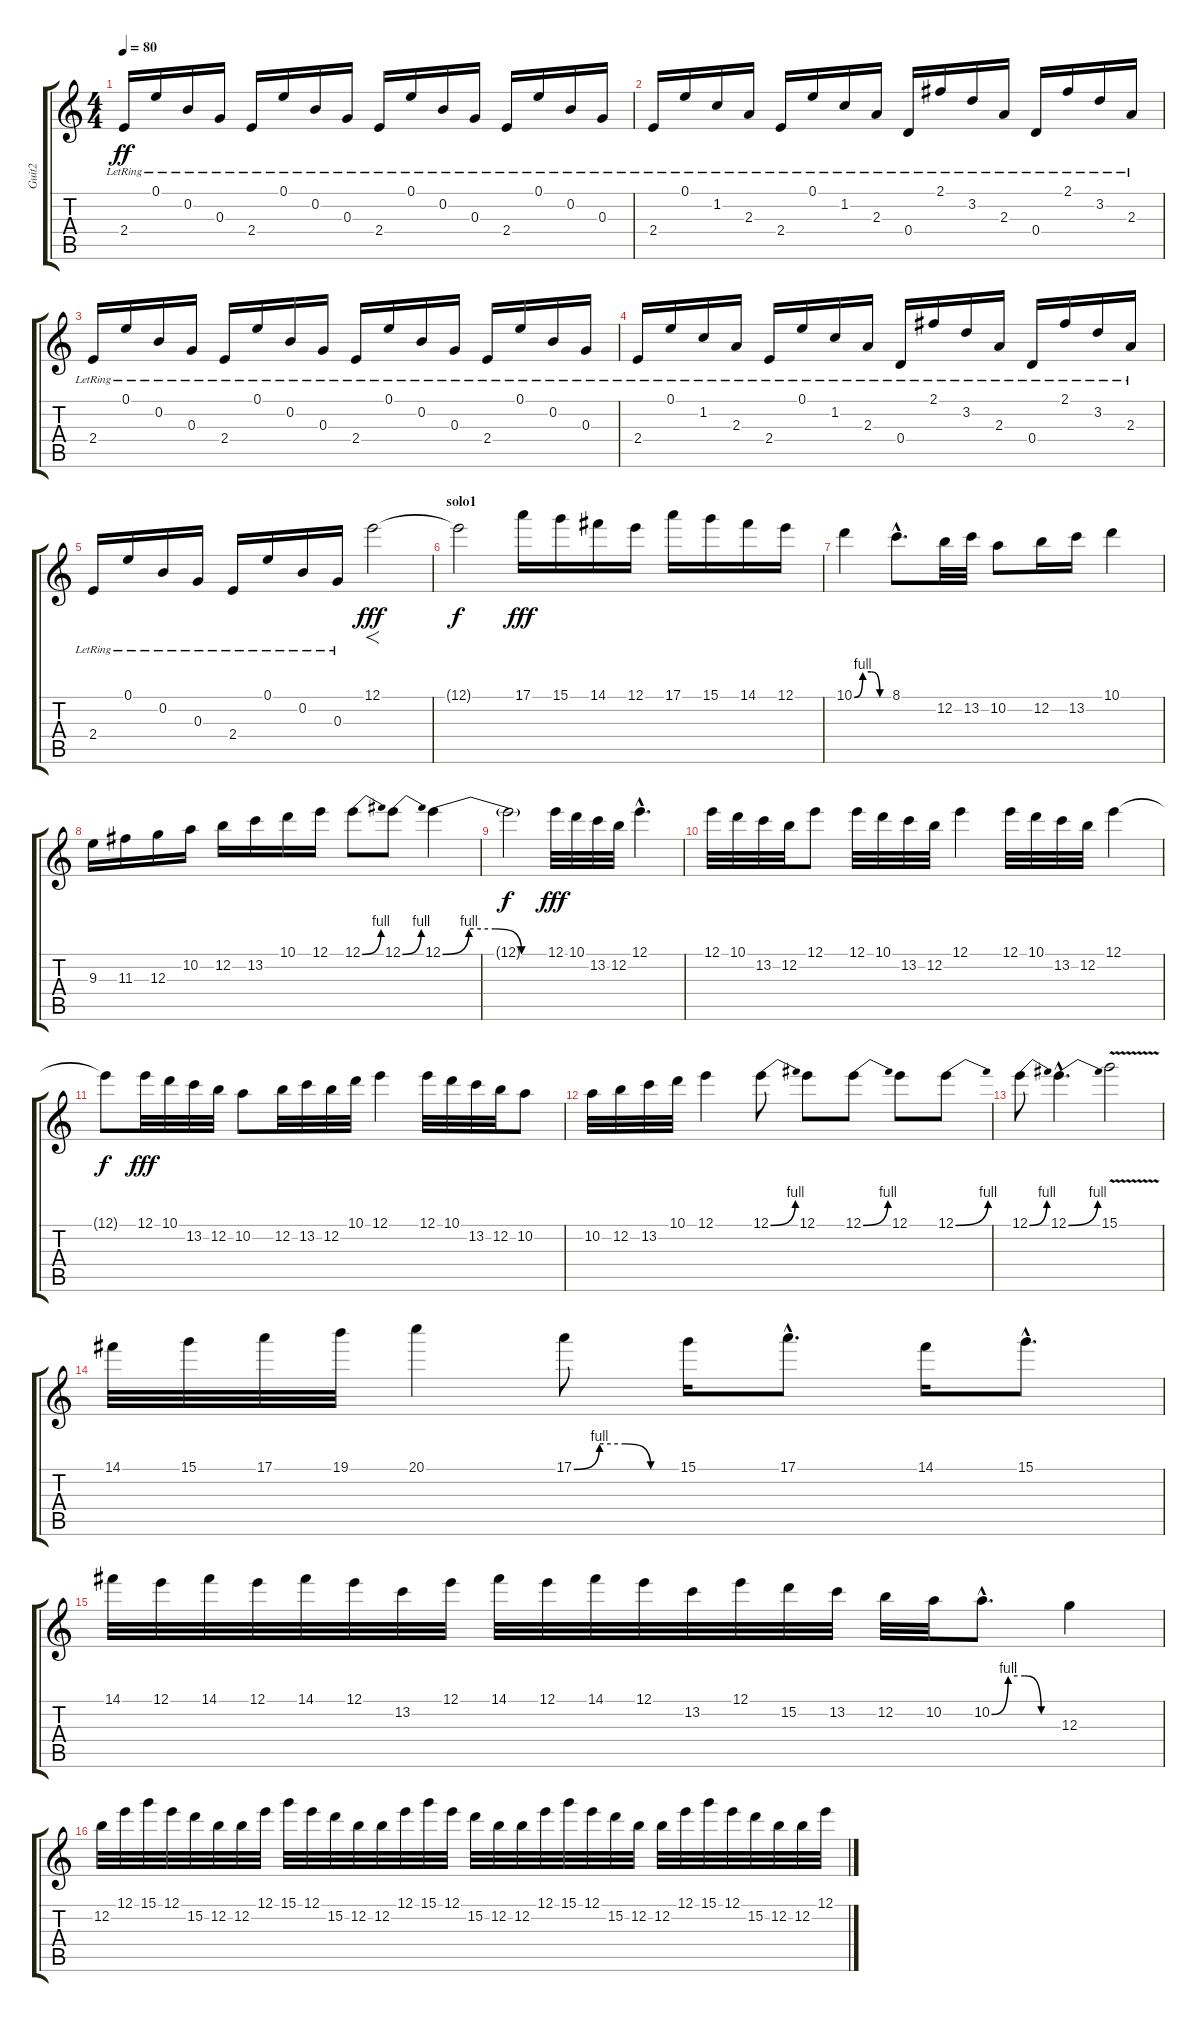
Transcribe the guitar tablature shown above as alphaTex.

\track ("Guit2" "Guit2") {instrument acousticguitarsteel}
\staff {score tabs}
\tuning (E4 B3 G3 D3 A2 E2) {hide}
\ts (4 4)
\tempo 80
\clef g2
\ks c
2.4{lr}.16{dy ff} 0.1{lr}.16 0.2{lr}.16 0.3{lr}.16 2.4{lr}.16 0.1{lr}.16 0.2{lr}.16 0.3{lr}.16 2.4{lr}.16 0.1{lr}.16 0.2{lr}.16 0.3{lr}.16 2.4{lr}.16 0.1{lr}.16 0.2{lr}.16 0.3{lr}.16 |
2.4{lr}.16{volume 11 instrument acousticguitarsteel} 0.1{lr}.16 1.2{lr}.16 2.3{lr}.16 2.4{lr}.16 0.1{lr}.16 1.2{lr}.16 2.3{lr}.16 0.4{lr}.16 2.1{lr}.16 3.2{lr}.16 2.3{lr}.16 0.4{lr}.16 2.1{lr}.16 3.2{lr}.16 2.3{lr}.16 |
2.4{lr}.16 0.1{lr}.16 0.2{lr}.16 0.3{lr}.16 2.4{lr}.16 0.1{lr}.16 0.2{lr}.16 0.3{lr}.16 2.4{lr}.16 0.1{lr}.16 0.2{lr}.16 0.3{lr}.16 2.4{lr}.16 0.1{lr}.16 0.2{lr}.16 0.3{lr}.16 |
2.4{lr}.16{volume 11 instrument acousticguitarsteel} 0.1{lr}.16 1.2{lr}.16 2.3{lr}.16 2.4{lr}.16 0.1{lr}.16 1.2{lr}.16 2.3{lr}.16 0.4{lr}.16 2.1{lr}.16 3.2{lr}.16 2.3{lr}.16 0.4{lr}.16 2.1{lr}.16 3.2{lr}.16 2.3{lr}.16 |
2.4{lr}.16 0.1{lr}.16 0.2{lr}.16 0.3{lr}.16 2.4{lr}.16 0.1{lr}.16 0.2{lr}.16 0.3{lr}.16 12.1.2{f dy fff volume 13 instrument overdrivenguitar} |
\section ("" "solo1")
12.1{t}.2{dy f} 17.1.16{dy fff} 15.1.16 14.1.16 12.1.16 17.1.16 15.1.16 14.1.16 12.1.16 |
10.1{be (custom 0 0 15 4 30 4 45 0 60 0)}.4 8.1{hac}.8{d} 12.2.32 13.2.32 10.2.8 12.2.16 13.2.16 10.1.4 |
9.3.16 11.3.16 12.3.16 10.2.16 12.2.16 13.2.16 10.1.16 12.1.16 12.1{be (bend 0 0 60 4)}.8 12.1{be (bend 0 0 60 4)}.8 12.1{be (custom 0 0 15 4 30 4 45 0 60 0)}.4 |
12.1{t}.2{dy f} 12.1.32{dy fff} 10.1.32 13.2.32 12.2.32 12.1{hac}.4{d} |
12.1.32 10.1.32 13.2.32 12.2.32 12.1.8 12.1.32 10.1.32 13.2.32 12.2.32 12.1.4 12.1.32 10.1.32 13.2.32 12.2.32 12.1.4 |
12.1{t}.8{dy f} 12.1.32{dy fff} 10.1.32 13.2.32 12.2.32 10.2.8 12.2.32 13.2.32 12.2.32 10.1.32 12.1.4 12.1.32 10.1.32 13.2.32 12.2.32 10.2.8 |
10.2.32 12.2.32 13.2.32 10.1.32 12.1.4 12.1{be (bend 0 0 60 4)}.8 12.1.8 12.1{be (bend 0 0 60 4)}.8 12.1.8 12.1{be (bend 0 0 60 4)}.8 |
12.1{be (bend 0 0 60 4)}.8 12.1{be (bend 0 0 60 4) hac}.4{d} 15.1{v}.2 |
14.1.32 15.1.32 17.1.32 19.1.32 20.1.4 17.1{be (custom 0 0 15 4 30 4 45 0 60 0)}.8 15.1.16 17.1{hac}.8{d} 14.1.16 15.1{hac}.8{d} |
14.1.32 12.1.32 14.1.32 12.1.32 14.1.32 12.1.32 13.2.32 12.1.32 14.1.32 12.1.32 14.1.32 12.1.32 13.2.32 12.1.32 15.2.32 13.2.32 12.2.32 10.2.32 10.2{be (custom 0 0 15 4 30 4 45 0 60 0) hac}.8{d} 12.3.4 |
12.2.32 12.1.32 15.1.32 12.1.32 15.2.32 12.2.32 12.2.32 12.1.32 15.1.32 12.1.32 15.2.32 12.2.32 12.2.32 12.1.32 15.1.32 12.1.32 15.2.32 12.2.32 12.2.32 12.1.32 15.1.32 12.1.32 15.2.32 12.2.32 12.2.32 12.1.32 15.1.32 12.1.32 15.2.32 12.2.32 12.2.32 12.1.32
